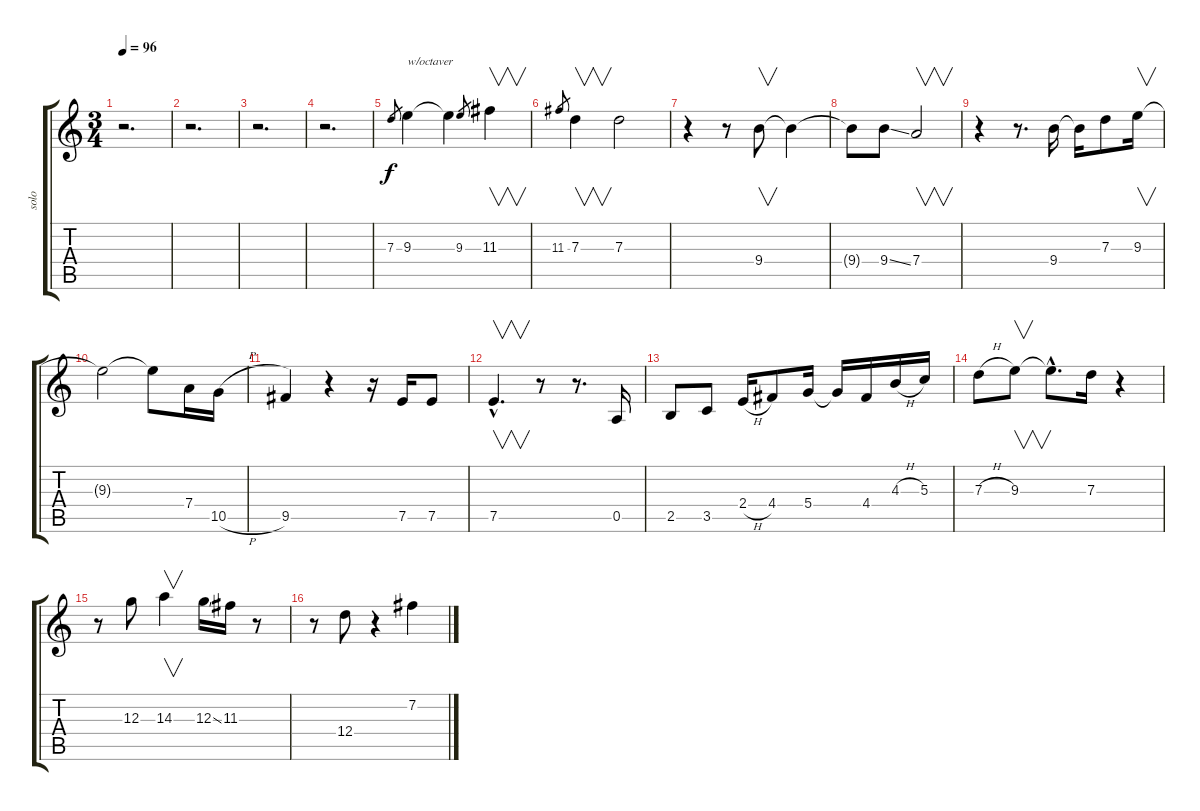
\track ("solo" "solo") {instrument distortionguitar}
\staff {score tabs}
\tuning (E4 B3 G3 D3 A2 E2) {hide}
\ts (3 4)
\tempo 96
\clef g2
\ks c
r.2{d dy f} |
r.2{d} |
r.2{d} |
r.2{d} |
7.3.8{gr} 9.3.4{txt "w/octaver" volume 16 instrument guitarharmonics} 9.3{t}.4 9.3.8{gr} 11.3.4{v} |
11.3.8{gr} 7.3.4{v} 7.3.2 |
r.4 r.8 9.4.8{v} 9.4{t}.4 |
9.4{t}.8 9.4{ss}.8 7.4.2{v} |
r.4 r.8{d} 9.4.16 9.4{t}.16 7.3.8 9.3.16{v} |
9.3{t}.2 9.3{t}.8 7.4.16 10.5{h}.16 |
9.5.4 r.4 r.16 7.5.16 7.5.8 |
7.5{hac}.4{v d} r.8 r.8{d} 0.5.16 |
2.5.8 3.5.8 2.4{h}.16 4.4.8 5.4.16 5.4{t}.16 4.4.16 4.3{h}.16 5.3.16 |
7.3{h}.8 9.3.8{v} 9.3{hac t}.8{d} 7.3.16 r.4 |
r.8 12.3.8 14.3.4{v} 12.3{ss}.16 11.3.16 r.8 |
r.8 12.4.8 r.4 7.2.4
